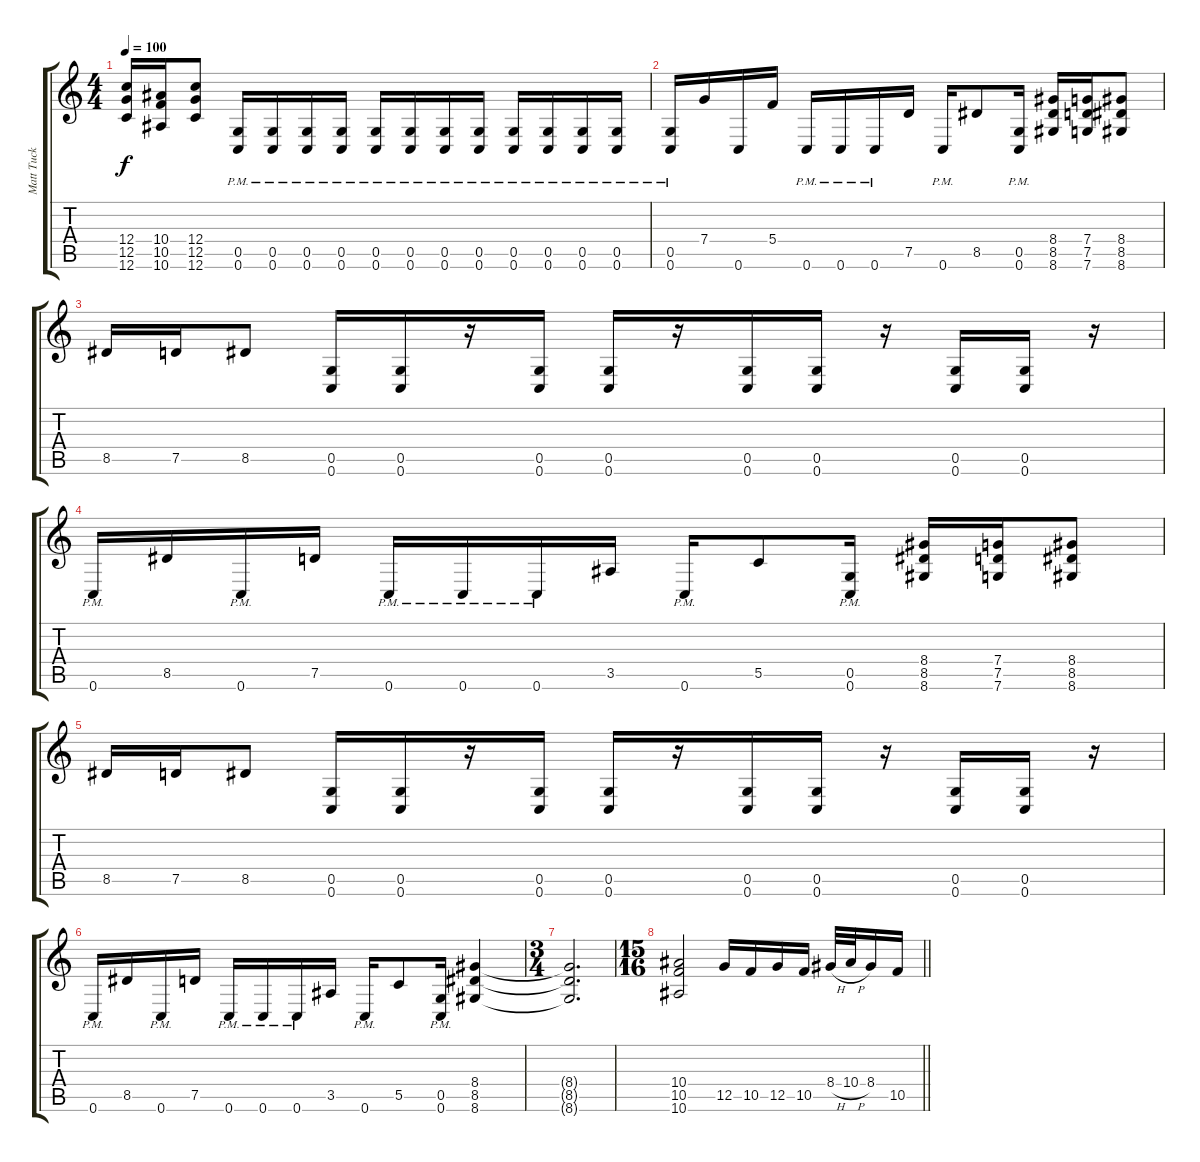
\track ("Matt Tuck" "Matt Tuck") {instrument distortionguitar}
\staff {score tabs}
\tuning (D4 A3 F3 C3 G2 C2) {hide}
\ts (4 4)
\tempo 100
\clef g2
\ks c
(12.4 12.5 12.6).16{dy f} (10.4 10.5 10.6).16 (12.4 12.5 12.6).8 (0.5{pm} 0.6{pm}).16 (0.5{pm} 0.6{pm}).16 (0.5{pm} 0.6{pm}).16 (0.5{pm} 0.6{pm}).16 (0.5{pm} 0.6{pm}).16 (0.5{pm} 0.6{pm}).16 (0.5{pm} 0.6{pm}).16 (0.5{pm} 0.6{pm}).16 (0.5{pm} 0.6{pm}).16 (0.5{pm} 0.6{pm}).16 (0.5{pm} 0.6{pm}).16 (0.5{pm} 0.6{pm}).16 |
(0.5{pm} 0.6{pm}).16 7.4.16 0.6.16 5.4.16 0.6{pm}.16 0.6{pm}.16 0.6{pm}.16 7.5.16 0.6{pm}.16 8.5.8 (0.5{pm} 0.6{pm}).16 (8.4 8.5 8.6).16 (7.4 7.5 7.6).16 (8.4 8.5 8.6).8 |
8.5.16 7.5.16 8.5.8 (0.5 0.6).16 (0.5 0.6).16 r.16 (0.5 0.6).16 (0.5 0.6).16 r.16 (0.5 0.6).16 (0.5 0.6).16 r.16 (0.5 0.6).16 (0.5 0.6).16 r.16 |
0.6{pm}.16 8.5.16 0.6{pm}.16 7.5.16 0.6{pm}.16 0.6{pm}.16 0.6{pm}.16 3.5.16 0.6{pm}.16 5.5.8 (0.5{pm} 0.6{pm}).16 (8.4 8.5 8.6).16 (7.4 7.5 7.6).16 (8.4 8.5 8.6).8 |
8.5.16 7.5.16 8.5.8 (0.5 0.6).16 (0.5 0.6).16 r.16 (0.5 0.6).16 (0.5 0.6).16 r.16 (0.5 0.6).16 (0.5 0.6).16 r.16 (0.5 0.6).16 (0.5 0.6).16 r.16 |
0.6{pm}.16 8.5.16 0.6{pm}.16 7.5.16 0.6{pm}.16 0.6{pm}.16 0.6{pm}.16 3.5.16 0.6{pm}.16 5.5.8 (0.5{pm} 0.6{pm}).16 (8.4 8.5 8.6).4 |
\ts (3 4)
(8.4{t} 8.5{t} 8.6{t}).2{d} |
\ts (15 16)
\barLineRight lightlight
(10.4 10.5 10.6).2 12.5.16 10.5.16 12.5.16 10.5.16 8.4{h}.32 10.4{h}.32 8.4.16 10.5.16
